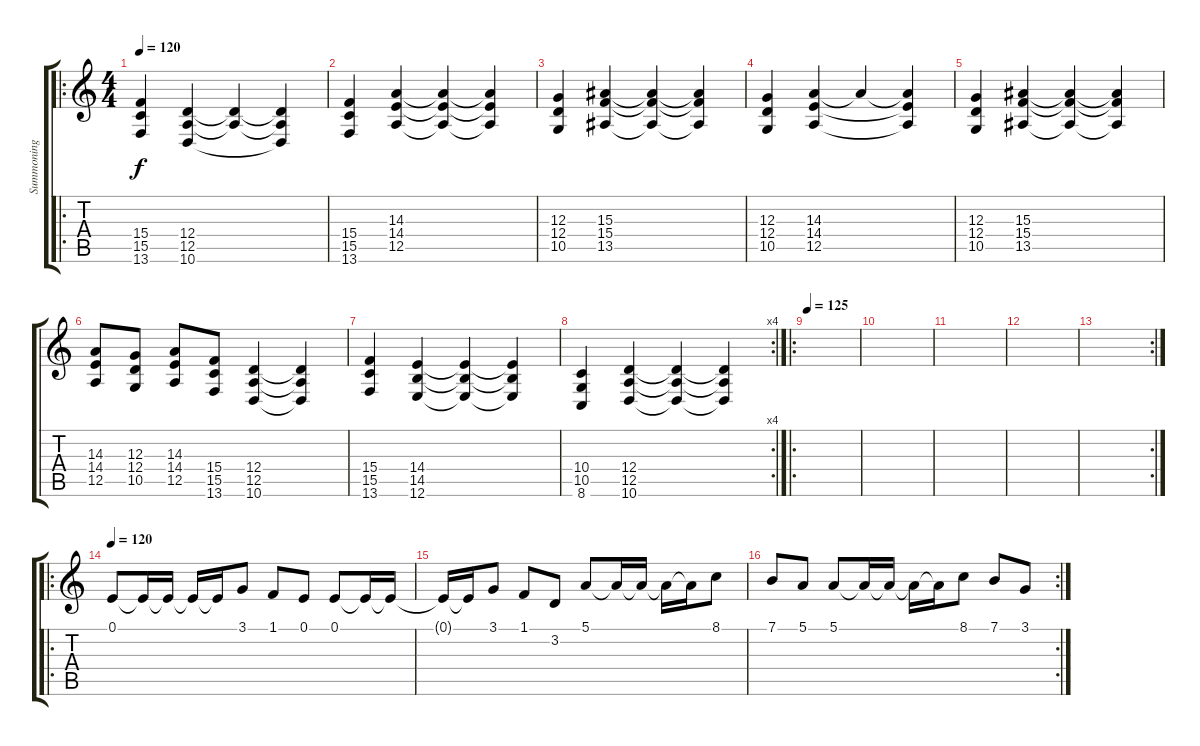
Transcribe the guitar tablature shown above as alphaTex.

\track ("Summoning" "Summoning") {instrument choiraahs}
\staff {score tabs}
\tuning (E4 B3 G3 D3 A2 E2) {hide}
\ro
\ts (4 4)
\tempo 120
\clef g2
\ks c
(15.4 15.5 13.6).4{dy f instrument choiraahs} (12.4 12.5 10.6).4 (12.4{t} 12.5{t}).4 (12.4{t} 12.5{t} 10.6{t}).4 |
(15.4 15.5 13.6).4 (14.3 14.4 12.5).4 (14.3{t} 14.4{t} 12.5{t}).4 (14.3{t} 14.4{t} 12.5{t}).4 |
(12.3 12.4 10.5).4 (15.3 15.4 13.5).4 (15.3{t} 15.4{t} 13.5{t}).4 (15.3{t} 15.4{t} 13.5{t}).4 |
(12.3 12.4 10.5).4 (14.3 14.4 12.5).4 14.3{t}.4 (14.3{t} 14.4{t} 12.5{t}).4 |
(12.3 12.4 10.5).4 (15.3 15.4 13.5).4 (15.3{t} 15.4{t} 13.5{t}).4 (15.3{t} 15.4{t} 13.5{t}).4 |
(14.3 14.4 12.5).8 (12.3 12.4 10.5).8 (14.3 14.4 12.5).8 (15.4 15.5 13.6).8 (12.4 12.5 10.6).4 (12.4{t} 12.5{t} 10.6{t}).4 |
(15.4 15.5 13.6).4 (14.4 14.5 12.6).4 (14.4{t} 14.5{t} 12.6{t}).4 (14.4{t} 14.5{t} 12.6{t}).4 |
\rc 4
(10.4 10.5 8.6).4 (12.4 12.5 10.6).4 (12.4{t} 12.5{t} 10.6{t}).4 (12.4{t} 12.5{t} 10.6{t}).4{volume 16} |
\ro
\tempo 125
|
|
|
|
\rc 2
|
\ro
\tempo 120
0.1.8 0.1{t}.16 0.1{t}.16 0.1{t}.16 0.1{t}.16 3.1.8 1.1.8 0.1.8 0.1.8 0.1{t}.16 0.1{t}.16 |
0.1{t}.16 0.1{t}.16 3.1.8 1.1.8 3.2.8 5.1.8 5.1{t}.16 5.1{t}.16 5.1{t}.16 5.1{t}.16 8.1.8 |
\rc 2
7.1.8 5.1.8 5.1.8 5.1{t}.16 5.1{t}.16{volume 15} 5.1{t}.16 5.1{t}.16 8.1.8 7.1.8 3.1.8
